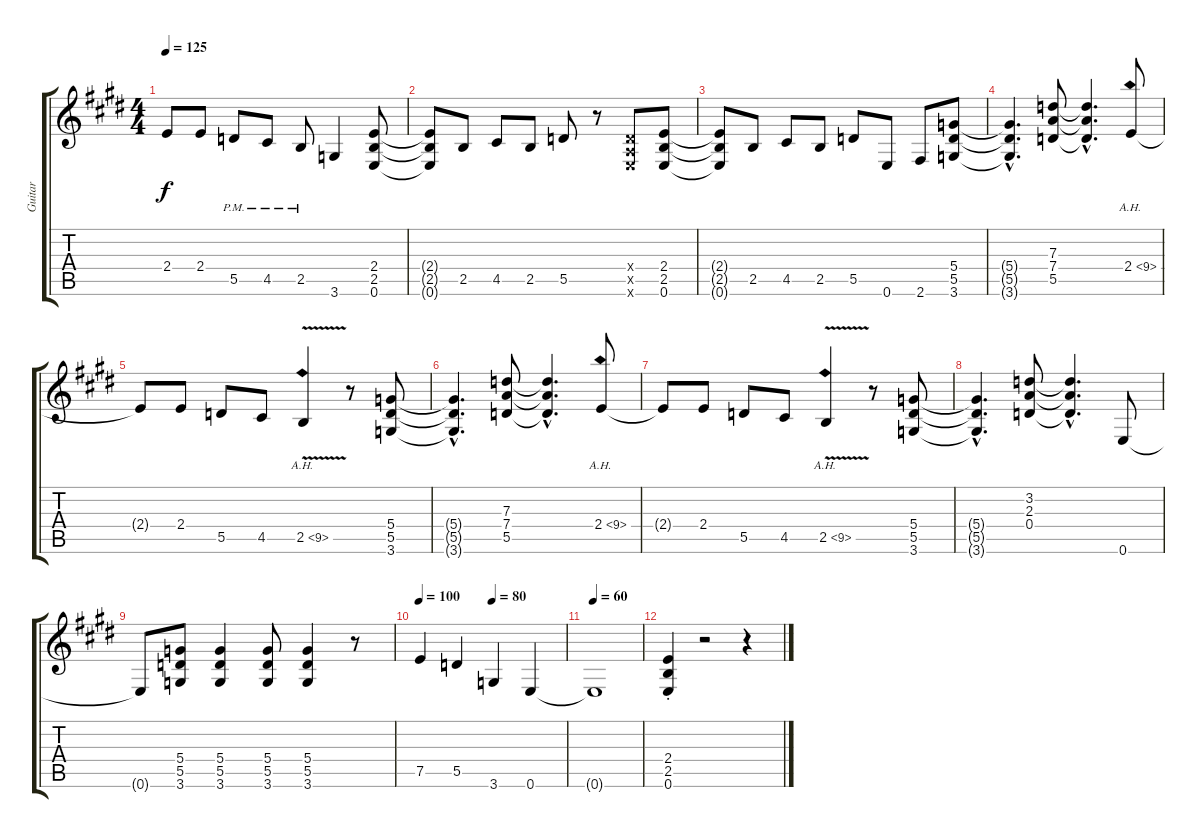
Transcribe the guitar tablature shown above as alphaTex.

\track ("Guitar" "Guitar") {instrument overdrivenguitar}
\staff {score tabs}
\tuning (E4 B3 G3 D3 A2 E2) {hide}
\ts (4 4)
\tempo 125
\clef g2
\ks e
2.4{t}.8{dy f} 2.4.8 5.5{pm}.8 4.5{pm}.8 2.5{pm}.8 3.6.4 (2.4 2.5 0.6).8 |
(2.4{t} 2.5{t} 0.6{t}).8 2.5.8 4.5.8 2.5.8 5.5.8 r.8 (0.4{x} 0.5{x} 0.6{x}).8 (2.4 2.5 0.6).8 |
(2.4{t} 2.5{t} 0.6{t}).8 2.5.8 4.5.8 2.5.8 5.5.8 0.6.8 2.6.8 (5.4 5.5 3.6).8 |
(5.4{hac t} 5.5{hac t} 3.6{hac t}).4{d} (7.3 7.4 5.5).8 (7.3{hac t} 7.4{hac t} 5.5{hac t}).4{d} 2.4{ah 7}.8 |
2.4{t}.8 2.4.8 5.5.8 4.5.8 2.5{ah 7 v}.4 r.8 (5.4 5.5 3.6).8 |
(5.4{hac t} 5.5{hac t} 3.6{hac t}).4{d} (7.3 7.4 5.5).8 (7.3{hac t} 7.4{hac t} 5.5{hac t}).4{d} 2.4{ah 7}.8 |
2.4{t}.8 2.4.8 5.5.8 4.5.8 2.5{ah 7 v}.4 r.8 (5.4 5.5 3.6).8 |
(5.4{hac t} 5.5{hac t} 3.6{hac t}).4{d} (3.2 2.3 0.4).8 (3.2{hac t} 2.3{hac t} 0.4{hac t}).4{d} 0.6.8 |
0.6{t}.8 (5.4 5.5 3.6).8 (5.4 5.5 3.6).4 (5.4 5.5 3.6).8 (5.4 5.5 3.6).4 r.8 |
\tempo 100
\tempo (80 0.5)
7.5.4 5.5.4 3.6.4 0.6.4 |
\tempo 60
0.6{t}.1 |
(2.4{st} 2.5{st} 0.6{st}).4 r.2 r.4
